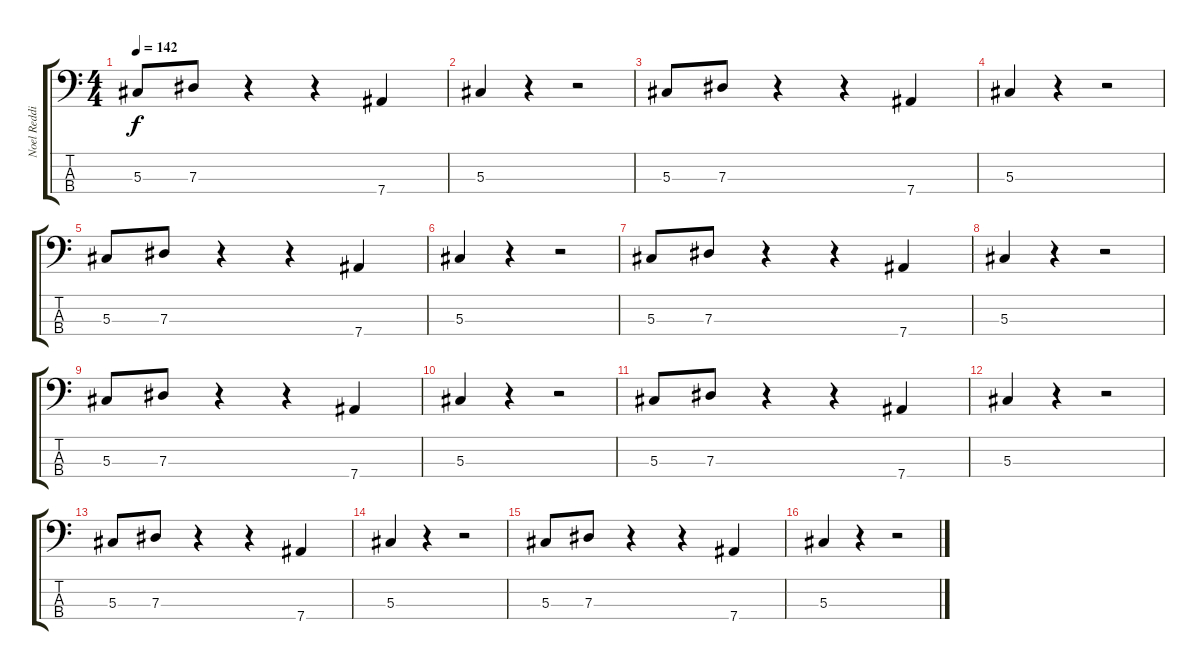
\track ("Noel Redding" "Noel Reddi") {instrument electricbassfinger}
\staff {score tabs}
\tuning (Gb2 Db2 Ab1 Eb1) {hide}
\ts (4 4)
\tempo 142
\clef f4
\ks c
5.3.8{dy f} 7.3.8 r.4 r.4 7.4.4 |
5.3.4 r.4 r.2 |
5.3.8 7.3.8 r.4 r.4 7.4.4 |
5.3.4 r.4 r.2 |
5.3.8 7.3.8 r.4 r.4 7.4.4 |
5.3.4 r.4 r.2 |
5.3.8 7.3.8 r.4 r.4 7.4.4 |
5.3.4 r.4 r.2 |
5.3.8 7.3.8 r.4 r.4 7.4.4 |
5.3.4 r.4 r.2 |
5.3.8 7.3.8 r.4 r.4 7.4.4 |
5.3.4 r.4 r.2 |
5.3.8 7.3.8 r.4 r.4 7.4.4 |
5.3.4 r.4 r.2 |
5.3.8 7.3.8 r.4 r.4 7.4.4 |
5.3.4 r.4 r.2
